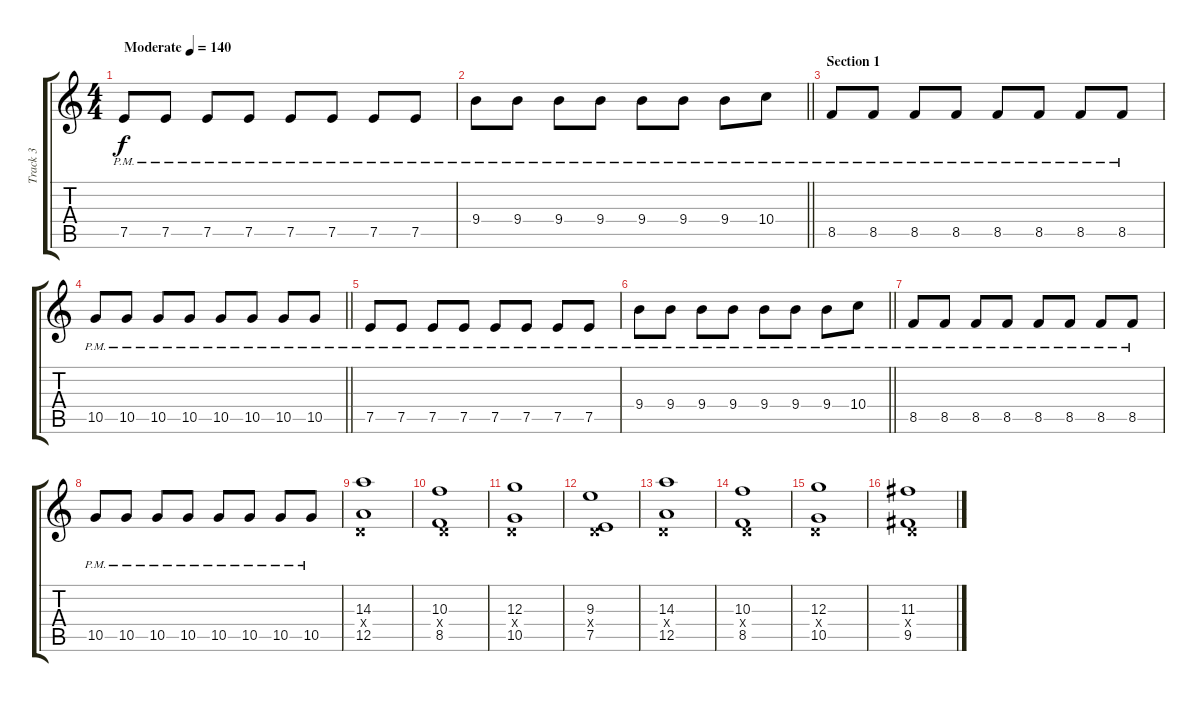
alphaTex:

\track ("Track 3" "Track 3") {instrument distortionguitar}
\staff {score tabs}
\tuning (E4 B3 G3 D3 A2 D2) {hide}
\ts (4 4)
\tempo (140 "Moderate")
\clef g2
\ks c
7.5{pm}.8{dy f instrument distortionguitar} 7.5{pm}.8 7.5{pm}.8 7.5{pm}.8 7.5{pm}.8 7.5{pm}.8 7.5{pm}.8 7.5{pm}.8 |
\barLineRight lightlight
9.4{pm}.8 9.4{pm}.8 9.4{pm}.8 9.4{pm}.8 9.4{pm}.8 9.4{pm}.8 9.4{pm}.8 10.4{pm}.8 |
\section ("" "Section 1")
8.5{pm}.8 8.5{pm}.8 8.5{pm}.8 8.5{pm}.8 8.5{pm}.8 8.5{pm}.8 8.5{pm}.8 8.5{pm}.8 |
\barLineRight lightlight
10.5{pm}.8 10.5{pm}.8 10.5{pm}.8 10.5{pm}.8 10.5{pm}.8 10.5{pm}.8 10.5{pm}.8 10.5{pm}.8 |
7.5{pm}.8 7.5{pm}.8 7.5{pm}.8 7.5{pm}.8 7.5{pm}.8 7.5{pm}.8 7.5{pm}.8 7.5{pm}.8 |
\barLineRight lightlight
9.4{pm}.8 9.4{pm}.8 9.4{pm}.8 9.4{pm}.8 9.4{pm}.8 9.4{pm}.8 9.4{pm}.8 10.4{pm}.8 |
8.5{pm}.8 8.5{pm}.8 8.5{pm}.8 8.5{pm}.8 8.5{pm}.8 8.5{pm}.8 8.5{pm}.8 8.5{pm}.8 |
10.5{pm}.8 10.5{pm}.8 10.5{pm}.8 10.5{pm}.8 10.5{pm}.8 10.5{pm}.8 10.5{pm}.8 10.5{pm}.8 |
(14.3 0.4{x} 12.5).1 |
(10.3 0.4{x} 8.5).1 |
(12.3 0.4{x} 10.5).1 |
(9.3 0.4{x} 7.5).1 |
(14.3 0.4{x} 12.5).1 |
(10.3 0.4{x} 8.5).1 |
(12.3 0.4{x} 10.5).1 |
(11.3 0.4{x} 9.5).1
